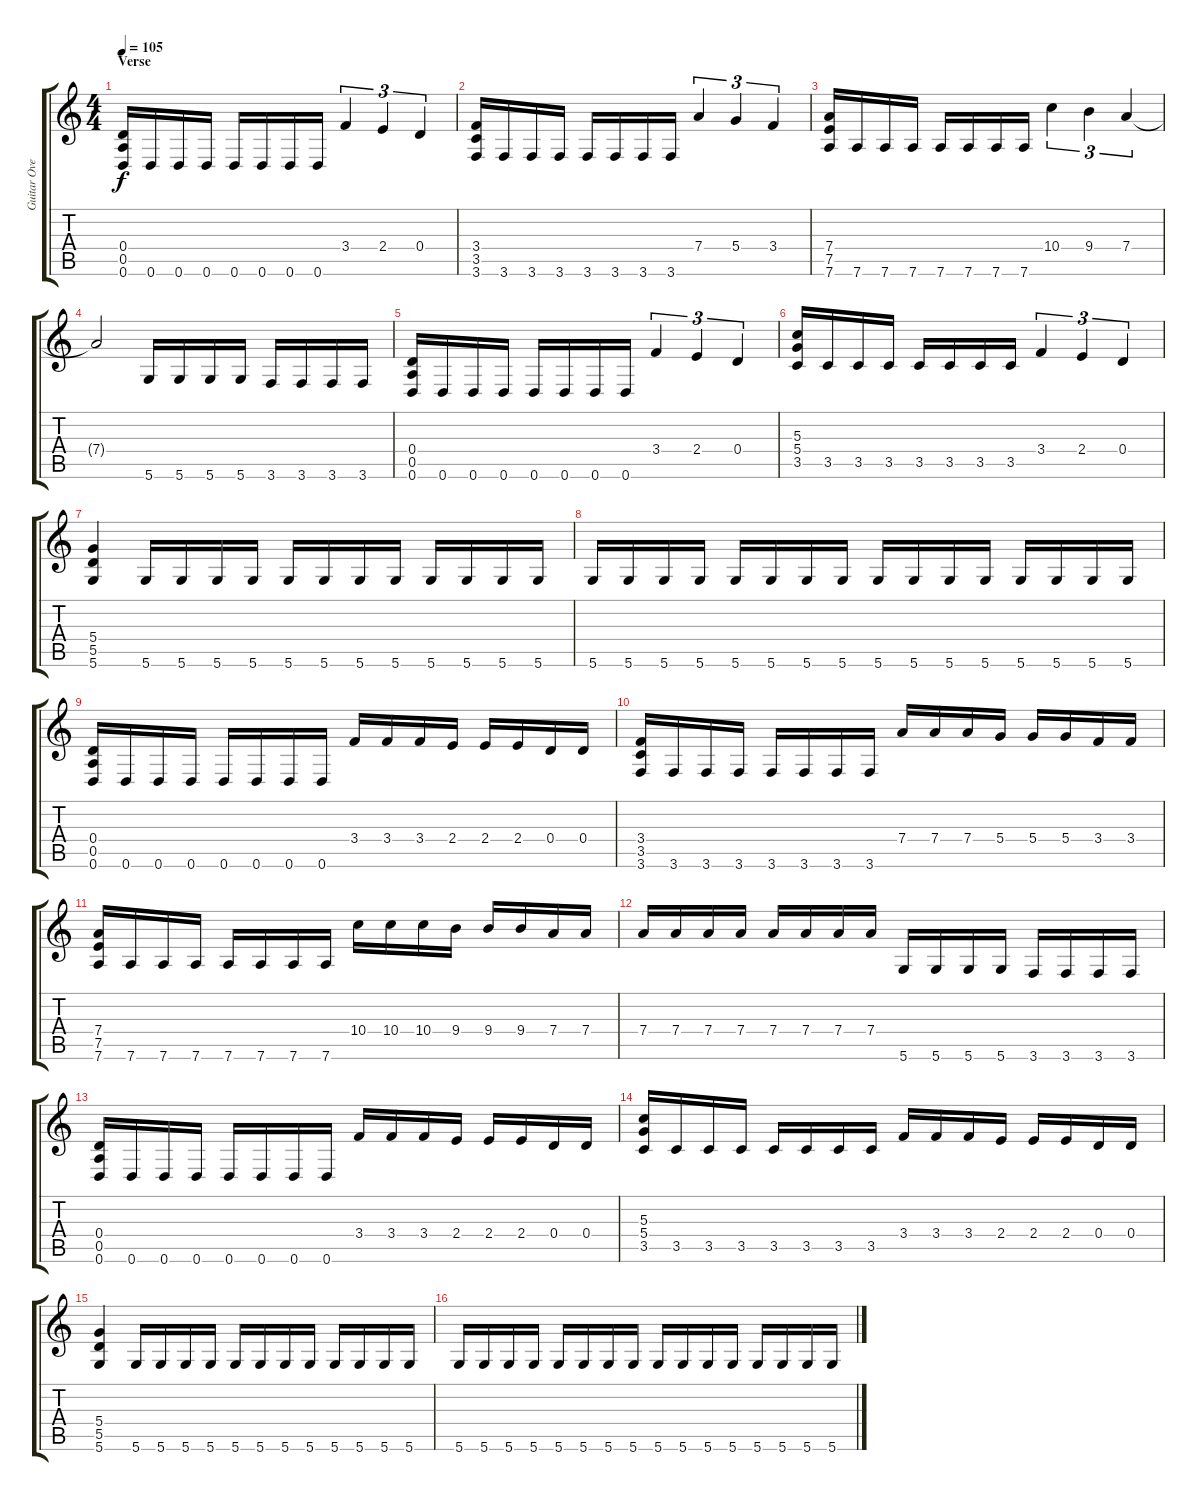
\track ("Guitar Overdrive" "Guitar Ove") {instrument overdrivenguitar}
\staff {score tabs}
\tuning (E4 B3 G3 D3 A2 D2) {hide}
\ts (4 4)
\section ("" "Verse")
\tempo 105
\clef g2
\ks c
(0.4 0.5 0.6).16{dy f} 0.6.16 0.6.16 0.6.16 0.6.16 0.6.16 0.6.16 0.6.16 3.4.4{tu (3 2)} 2.4.4{tu (3 2)} 0.4.4{tu (3 2)} |
(3.4 3.5 3.6).16 3.6.16 3.6.16 3.6.16 3.6.16 3.6.16 3.6.16 3.6.16 7.4.4{tu (3 2)} 5.4.4{tu (3 2)} 3.4.4{tu (3 2)} |
(7.4 7.5 7.6).16 7.6.16 7.6.16 7.6.16 7.6.16 7.6.16 7.6.16 7.6.16 10.4.4{tu (3 2)} 9.4.4{tu (3 2)} 7.4.4{tu (3 2)} |
7.4{t}.2 5.6.16 5.6.16 5.6.16 5.6.16 3.6.16 3.6.16 3.6.16 3.6.16 |
(0.4 0.5 0.6).16 0.6.16 0.6.16 0.6.16 0.6.16 0.6.16 0.6.16 0.6.16 3.4.4{tu (3 2)} 2.4.4{tu (3 2)} 0.4.4{tu (3 2)} |
(5.3 5.4 3.5).16 3.5.16 3.5.16 3.5.16 3.5.16 3.5.16 3.5.16 3.5.16 3.4.4{tu (3 2)} 2.4.4{tu (3 2)} 0.4.4{tu (3 2)} |
(5.4 5.5 5.6).4 5.6.16 5.6.16 5.6.16 5.6.16 5.6.16 5.6.16 5.6.16 5.6.16 5.6.16 5.6.16 5.6.16 5.6.16 |
5.6.16 5.6.16 5.6.16 5.6.16 5.6.16 5.6.16 5.6.16 5.6.16 5.6.16 5.6.16 5.6.16 5.6.16 5.6.16 5.6.16 5.6.16 5.6.16 |
(0.4 0.5 0.6).16 0.6.16 0.6.16 0.6.16 0.6.16 0.6.16 0.6.16 0.6.16 3.4.16 3.4.16 3.4.16 2.4.16 2.4.16 2.4.16 0.4.16 0.4.16 |
(3.4 3.5 3.6).16 3.6.16 3.6.16 3.6.16 3.6.16 3.6.16 3.6.16 3.6.16 7.4.16 7.4.16 7.4.16 5.4.16 5.4.16 5.4.16 3.4.16 3.4.16 |
(7.4 7.5 7.6).16 7.6.16 7.6.16 7.6.16 7.6.16 7.6.16 7.6.16 7.6.16 10.4.16 10.4.16 10.4.16 9.4.16 9.4.16 9.4.16 7.4.16 7.4.16 |
7.4.16 7.4.16 7.4.16 7.4.16 7.4.16 7.4.16 7.4.16 7.4.16 5.6.16 5.6.16 5.6.16 5.6.16 3.6.16 3.6.16 3.6.16 3.6.16 |
(0.4 0.5 0.6).16 0.6.16 0.6.16 0.6.16 0.6.16 0.6.16 0.6.16 0.6.16 3.4.16 3.4.16 3.4.16 2.4.16 2.4.16 2.4.16 0.4.16 0.4.16 |
(5.3 5.4 3.5).16 3.5.16 3.5.16 3.5.16 3.5.16 3.5.16 3.5.16 3.5.16 3.4.16 3.4.16 3.4.16 2.4.16 2.4.16 2.4.16 0.4.16 0.4.16 |
(5.4 5.5 5.6).4 5.6.16 5.6.16 5.6.16 5.6.16 5.6.16 5.6.16 5.6.16 5.6.16 5.6.16 5.6.16 5.6.16 5.6.16 |
5.6.16 5.6.16 5.6.16 5.6.16 5.6.16 5.6.16 5.6.16 5.6.16 5.6.16 5.6.16 5.6.16 5.6.16 5.6.16 5.6.16 5.6.16 5.6.16
